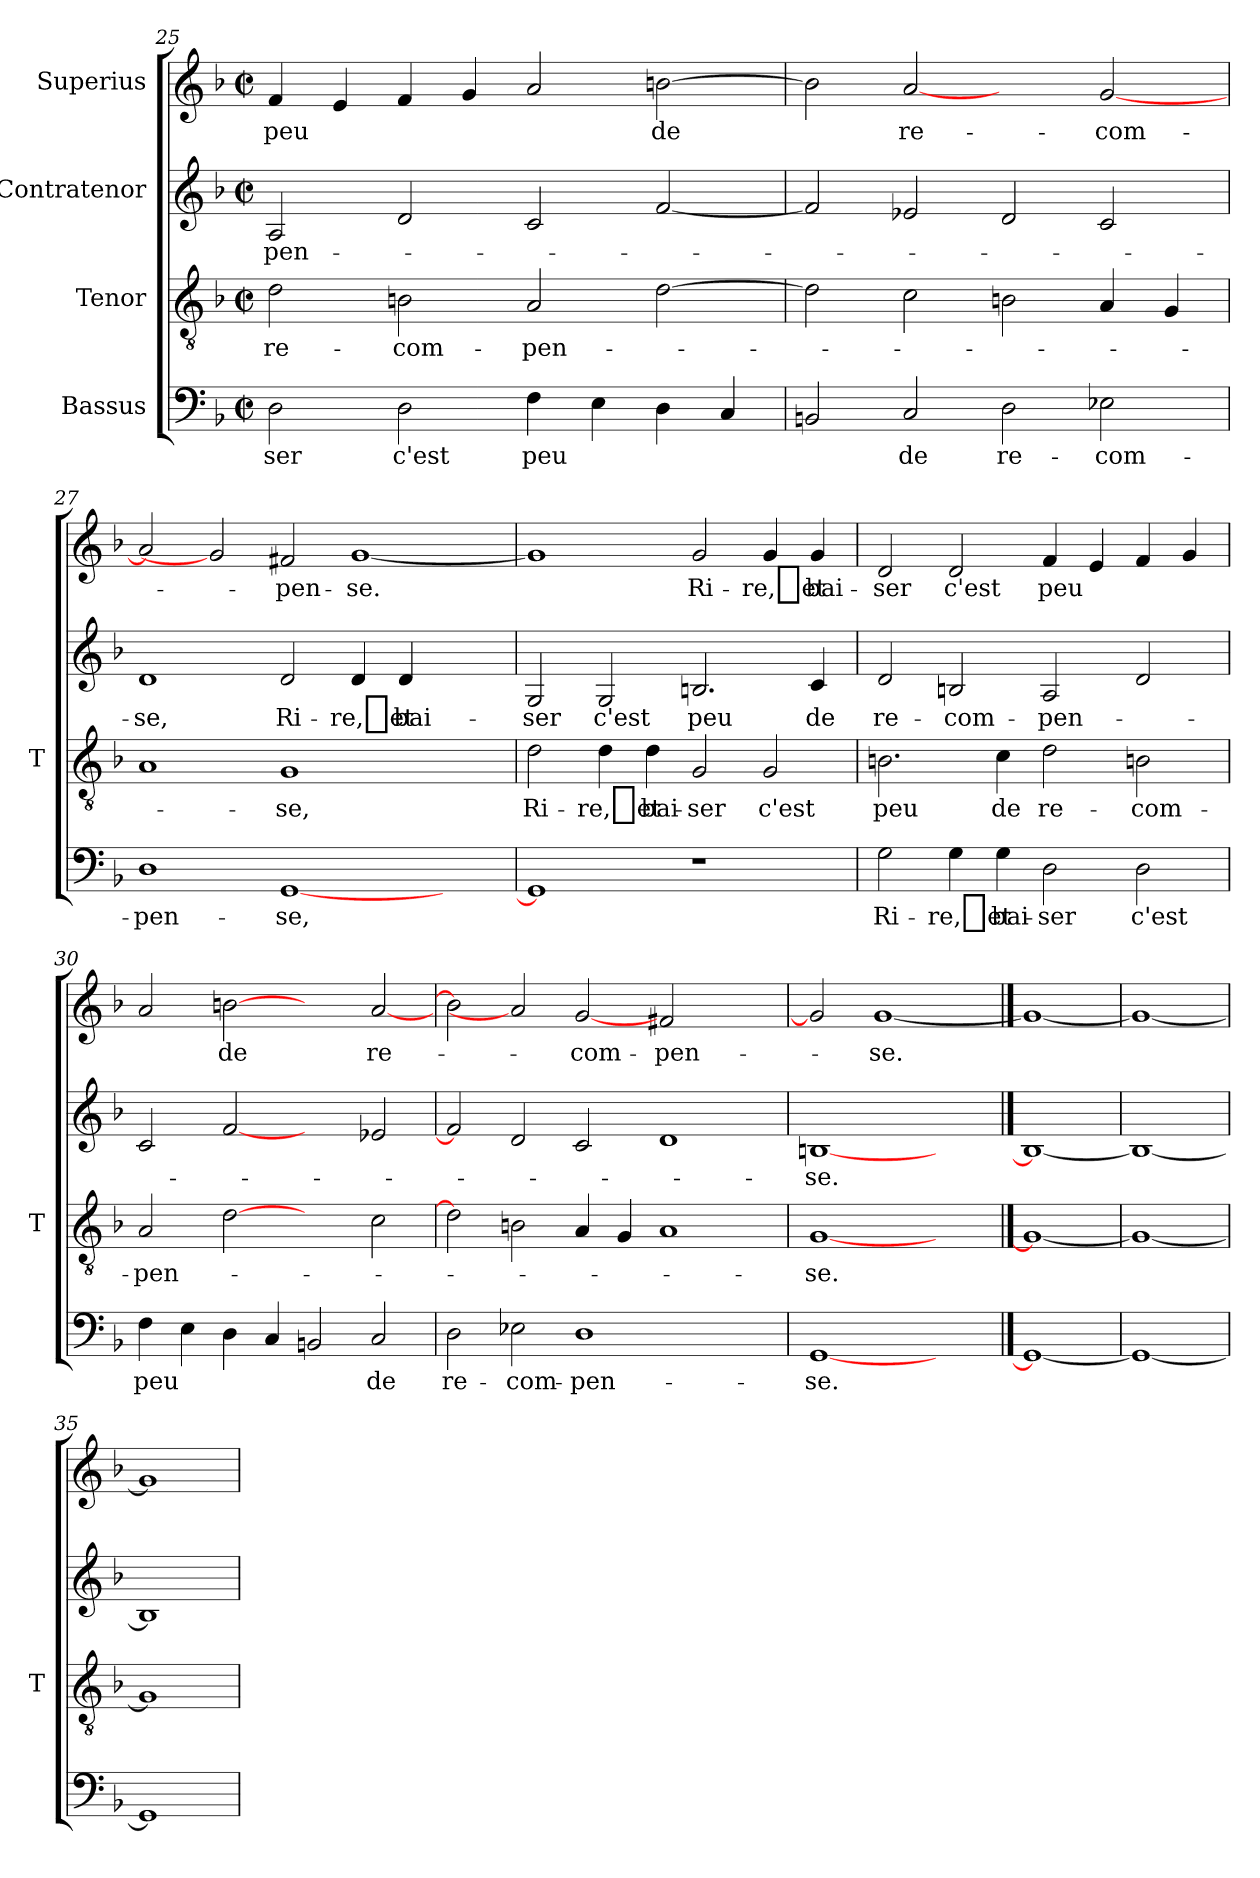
**kern	**text	**kern	**text	**kern	**text	**kern	**text
*part4	*part4	*part3	*part3	*part2	*part2	*part1	*part1
*staff4	*staff4	*staff3	*staff3	*staff2	*staff2	*staff1	*staff1
*I"Bassus	*	*I"Tenor	*	*I"Contratenor	*	*I"Superius	*
*	*	*I'T	*	*	*	*	*
*clefF4	*	*clefGv2	*	*clefG2	*	*clefG2	*
*k[b-]	*	*k[b-]	*	*k[b-]	*	*k[b-]	*
*F:	*	*F:	*	*F:	*	*F:	*
*M2/2	*	*M2/2	*	*M2/2	*	*M2/2	*
*met(c|)	*	*met(c|)	*	*met(c|)	*	*met(c|)	*
=25	=25	=25	=25	=25	=25	=25	=25
2D	-ser	2d	re-	2A	pen-	4f	-peu
.	.	.	.	.	.	4e	.
2D	-c'est	2Bn	com-	2d	.	4f	.
.	.	.	.	.	.	4g	.
4F	-peu	2A	pen-	2c	.	2a	.
4E	.	.	.	.	.	.	.
4D	.	[2d	.	[2f	.	[2b	-de
4C	.	.	.	.	.	.	.
!!LO:PB:g=z
=26	=26	=26	=26	=26	=26	=26	=26
2BB	.	2d]	.	2f]	.	2b]	.
2C	-de	2c	.	2e-X	.	[2a	re-
2D	re-	2Bn	.	2d	.	2ryy	.
2E-X	com-	4A	.	2c	.	[2g	com-
.	.	4G	.	.	.	.	.
=27	=27	=27	=27	=27	=27	=27	=27
1D	pen-	1A	.	1d	-se,	2a]	.
.	.	.	.	.	.	2g]	.
[1GG	-se,	1G	-se,	2d	Ri-	2f#X	pen-
.	.	.	.	4d	-re,_et	[1g	-se.
.	.	.	.	4d	bai-	.	.
2ryy	.	2ryy	.	2ryy	.	.	.
=28	=28	=28	=28	=28	=28	=28	=28
1GG]	.	2d	Ri-	2G	-ser	1g]	.
.	.	4d	-re,_et	2G	-c'est	.	.
.	.	4d	bai-	.	.	.	.
1r	.	2G	-ser	2.B	-peu	2g	Ri-
.	.	2G	-c'est	.	.	4g	-re,_et
.	.	.	.	4c	-de	4g	bai-
=29	=29	=29	=29	=29	=29	=29	=29
2G	Ri-	2.Bn	-peu	2d	re-	2d	-ser
4G	-re,_et	.	.	2B	com-	2d	-c'est
4G	bai-	4c	-de	.	.	.	.
2D	-ser	2d	re-	2A	pen-	4f	-peu
.	.	.	.	.	.	4e	.
2D	-c'est	2Bn	com-	2d	.	4f	.
.	.	.	.	.	.	4g	.
=30	=30	=30	=30	=30	=30	=30	=30
4F	-peu	2A	pen-	2c	.	2a	.
4E	.	.	.	.	.	.	.
4D	.	[2d	.	[2f	.	[2b	-de
4C	.	.	.	.	.	.	.
2BB	.	2ryy	.	2ryy	.	2ryy	.
2C	-de	2c	.	2e-X	.	[2a	re-
=31	=31	=31	=31	=31	=31	=31	=31
2D	re-	2d]	.	2f]	.	2b]	.
2E-X	com-	2Bn	.	2d	.	2a]	.
1D	pen-	4A	.	2c	.	[2g	com-
.	.	4G	.	.	.	.	.
.	.	1A	.	1d	.	2f#X	pen-
2ryy	.	.	.	.	.	2ryy	.
=32	=32	=32	=32	=32	=32	=32	=32
[1GG	-se.	[1G	-se.	[1B	-se.	2g]	.
.	.	.	.	.	.	[1g	-se.
2ryy	.	2ryy	.	2ryy	.	.	.
==33	==33	==33	==33	==33	==33	==33	==33
1GG_	.	1G_	.	1B_	.	1g_	.
=34	=34	=34	=34	=34	=34	=34	=34
1GG_	.	1G_	.	1B_	.	1g_	.
=35	=35	=35	=35	=35	=35	=35	=35
1GG]	.	1G]	.	1B]	.	1g]	.
=	=	=	=	=	=	=	=
*-	*-	*-	*-	*-	*-	*-	*-
